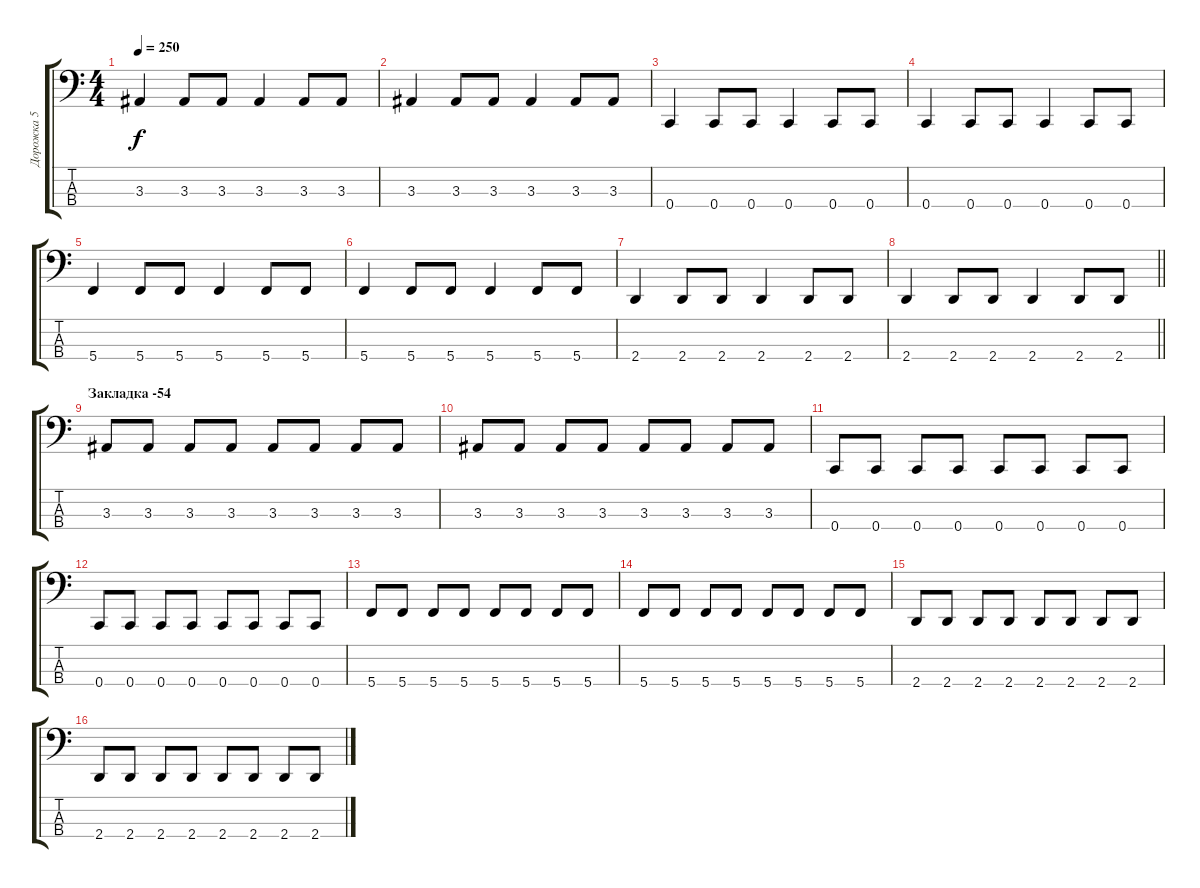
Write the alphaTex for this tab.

\track ("Дорожка 5" "Дорожка 5") {instrument electricbassfinger}
\staff {score tabs}
\tuning (F2 C2 G1 C1) {hide}
\ts (4 4)
\tempo 250
\clef f4
\ks c
3.3.4{dy f} 3.3.8 3.3.8 3.3.4 3.3.8 3.3.8 |
3.3.4 3.3.8 3.3.8 3.3.4 3.3.8 3.3.8 |
0.4.4 0.4.8 0.4.8 0.4.4 0.4.8 0.4.8 |
0.4.4 0.4.8 0.4.8 0.4.4 0.4.8 0.4.8 |
5.4.4 5.4.8 5.4.8 5.4.4 5.4.8 5.4.8 |
5.4.4 5.4.8 5.4.8 5.4.4 5.4.8 5.4.8 |
2.4.4 2.4.8 2.4.8 2.4.4 2.4.8 2.4.8 |
\barLineRight lightlight
2.4.4 2.4.8 2.4.8 2.4.4 2.4.8 2.4.8 |
\section ("" "Закладка -54")
3.3.8 3.3.8 3.3.8 3.3.8 3.3.8 3.3.8 3.3.8 3.3.8 |
3.3.8 3.3.8 3.3.8 3.3.8 3.3.8 3.3.8 3.3.8 3.3.8 |
0.4.8 0.4.8 0.4.8 0.4.8 0.4.8 0.4.8 0.4.8 0.4.8 |
0.4.8 0.4.8 0.4.8 0.4.8 0.4.8 0.4.8 0.4.8 0.4.8 |
5.4.8 5.4.8 5.4.8 5.4.8 5.4.8 5.4.8 5.4.8 5.4.8 |
5.4.8 5.4.8 5.4.8 5.4.8 5.4.8 5.4.8 5.4.8 5.4.8 |
2.4.8 2.4.8 2.4.8 2.4.8 2.4.8 2.4.8 2.4.8 2.4.8 |
2.4.8 2.4.8 2.4.8 2.4.8 2.4.8 2.4.8 2.4.8 2.4.8
